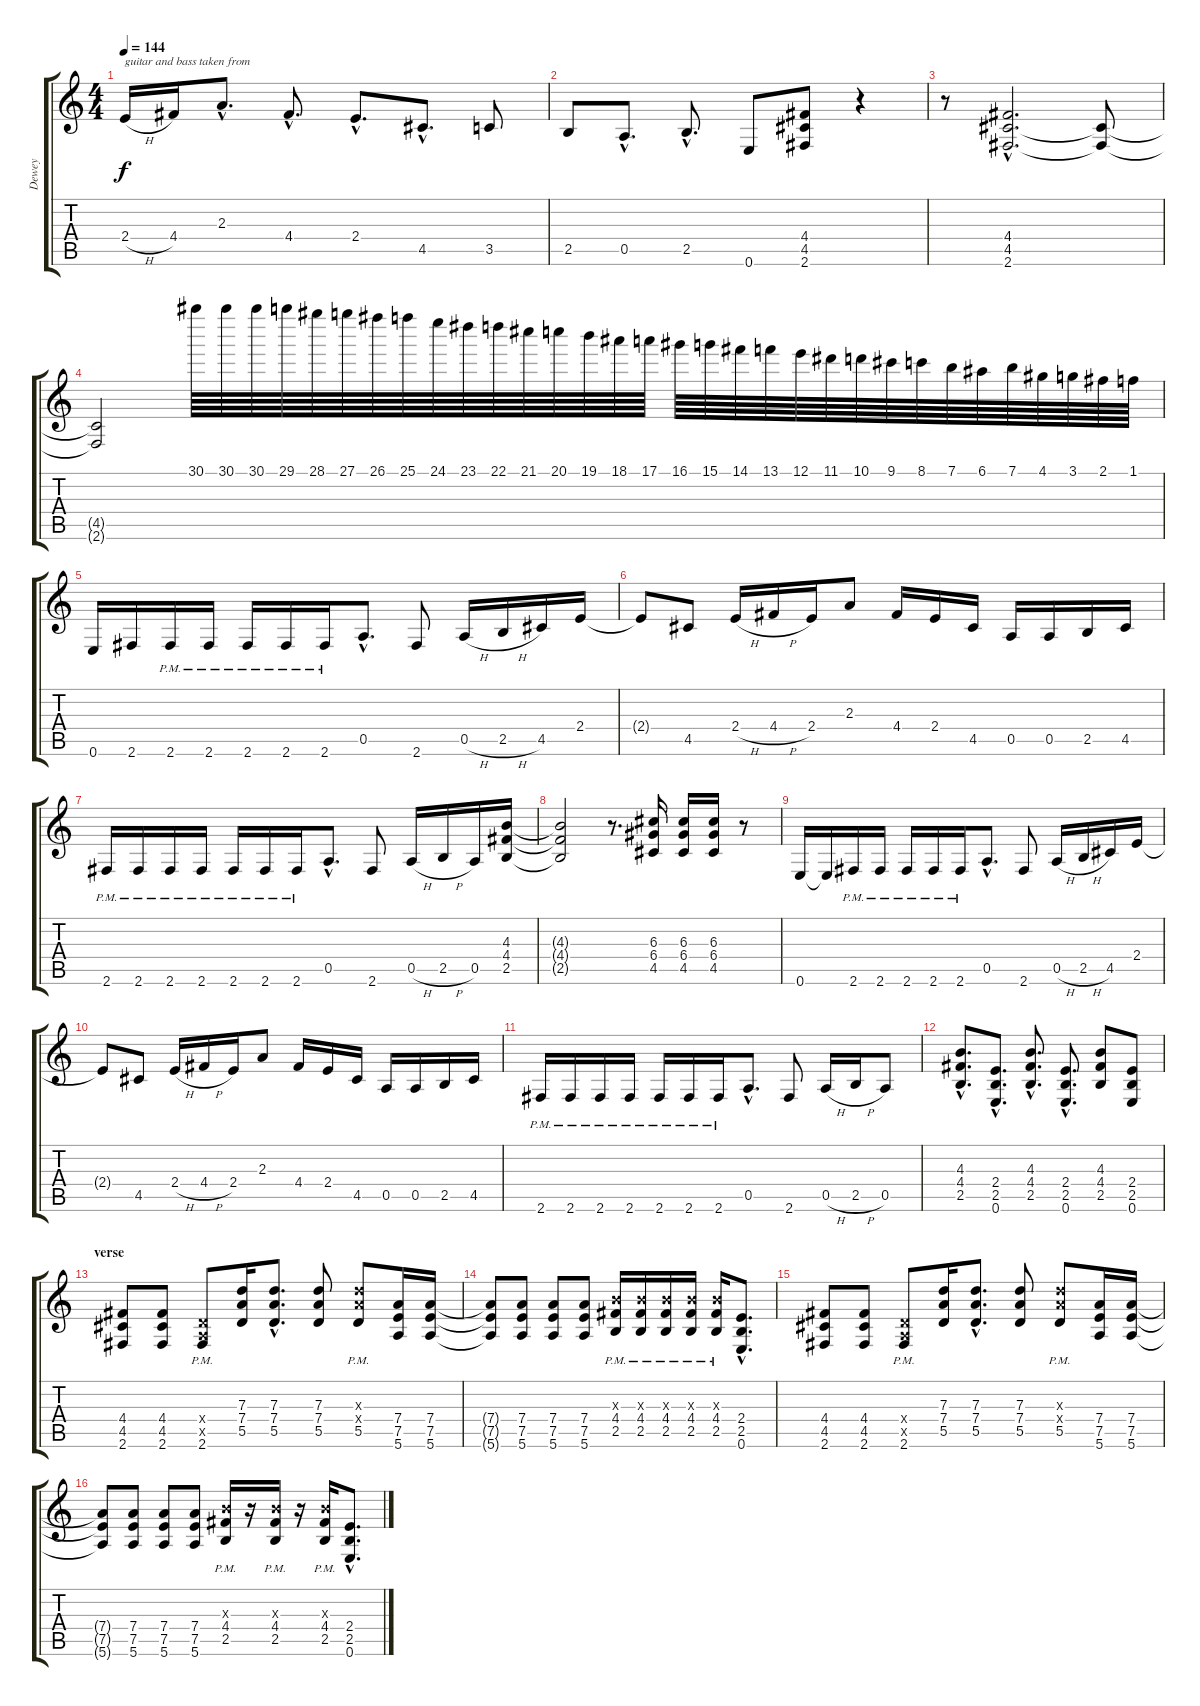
\track ("Dewey" "Dewey") {instrument distortionguitar}
\staff {score tabs}
\tuning (E4 B3 G3 D3 A2 E2) {hide}
\ts (4 4)
\tempo 144
\clef g2
\ks c
2.4{h}.16{txt "guitar and bass taken from" dy f instrument distortionguitar} 4.4.16 2.3{hac}.8{d} 4.4{hac}.8{d} 2.4{hac}.8{d} 4.5{hac}.8{d} 3.5.8 |
2.5.8{txt ""} 0.5{hac}.8{d} 2.5{hac}.8{d} 0.6.8 (4.4 4.5 2.6).8 r.4 |
r.8 (4.4{hac} 4.5{hac} 2.6{hac}).2{d} (4.5{t} 2.6{t}).8 |
(4.5{t} 2.6{t}).2 30.1.64 30.1.64 30.1.64 29.1.64 28.1.64 27.1.64 26.1.64 25.1.64 24.1.64 23.1.64 22.1.64 21.1.64 20.1.64 19.1.64 18.1.64 17.1.64 16.1.64 15.1.64 14.1.64 13.1.64 12.1.64 11.1.64 10.1.64 9.1.64 8.1.64 7.1.64 6.1.64 7.1.64 4.1.64 3.1.64 2.1.64 1.1.64 |
0.6.16 2.6.16 2.6{pm}.16 2.6{pm}.16 2.6{pm}.16 2.6{pm}.16 2.6{pm}.16 0.5{hac}.8{d} 2.6.8 0.5{h}.16 2.5{h}.16 4.5.16 2.4.16 |
2.4{t}.8 4.5.8 2.4{h}.16 4.4{h}.16 2.4.16 2.3.8 4.4.16 2.4.16 4.5.16 0.5.16 0.5.16 2.5.16 4.5.16 |
2.6{pm}.16 2.6{pm}.16 2.6{pm}.16 2.6{pm}.16 2.6{pm}.16 2.6{pm}.16 2.6{pm}.16 0.5{hac}.8{d} 2.6.8 0.5{h}.16 2.5{h}.16 0.5.16 (4.3 4.4 2.5).16 |
(4.3{t} 4.4{t} 2.5{t}).2 r.8{d} (6.3 6.4 4.5).16 (6.3 6.4 4.5).16 (6.3 6.4 4.5).16 r.8 |
0.6.16 0.6{t}.16 2.6{pm}.16 2.6{pm}.16 2.6{pm}.16 2.6{pm}.16 2.6{pm}.16 0.5{hac}.8{d} 2.6.8 0.5{h}.16 2.5{h}.16 4.5.16 2.4.16 |
2.4{t}.8 4.5.8 2.4{h}.16 4.4{h}.16 2.4.16 2.3.8 4.4.16 2.4.16 4.5.16 0.5.16 0.5.16 2.5.16 4.5.16 |
2.6{pm}.16 2.6{pm}.16 2.6{pm}.16 2.6{pm}.16 2.6{pm}.16 2.6{pm}.16 2.6{pm}.16 0.5{hac}.8{d} 2.6.8 0.5{h}.16 2.5{h}.16 0.5.8 |
(4.3{hac} 4.4{hac} 2.5{hac}).8{d} (2.4{hac} 2.5{hac} 0.6{hac}).8{d} (4.3{hac} 4.4{hac} 2.5{hac}).8{d} (2.4{hac} 2.5{hac} 0.6{hac}).8{d} (4.3 4.4 2.5).8 (2.4 2.5 0.6).8 |
\section ("" "verse")
(4.4 4.5 2.6).8 (4.4 4.5 2.6).8 (0.4{x} 0.5{x} 2.6{pm}).8 (7.3 7.4 5.5).16 (7.3{hac} 7.4{hac} 5.5{hac}).8{d} (7.3 7.4 5.5).8 (7.3{x} 7.4{x} 5.5{pm}).8 (7.4 7.5 5.6).16 (7.4 7.5 5.6).16 |
(7.4{t} 7.5{t} 5.6{t}).8 (7.4 7.5 5.6).8 (7.4 7.5 5.6).8 (7.4 7.5 5.6).8 (4.3{x} 4.4{pm} 2.5{pm}).16 (4.3{x} 4.4{pm} 2.5{pm}).16 (4.3{x} 4.4{pm} 2.5{pm}).16 (4.3{x} 4.4{pm} 2.5{pm}).16 (4.3{x} 4.4{pm} 2.5{pm}).16 (2.4{hac} 2.5{hac} 0.6{hac}).8{d} |
(4.4 4.5 2.6).8 (4.4 4.5 2.6).8 (0.4{x} 0.5{x} 2.6{pm}).8 (7.3 7.4 5.5).16 (7.3{hac} 7.4{hac} 5.5{hac}).8{d} (7.3 7.4 5.5).8 (7.3{x} 7.4{x} 5.5{pm}).8 (7.4 7.5 5.6).16 (7.4 7.5 5.6).16 |
(7.4{t} 7.5{t} 5.6{t}).8 (7.4 7.5 5.6).8 (7.4 7.5 5.6).8 (7.4 7.5 5.6).8 (4.3{x} 4.4{pm} 2.5{pm}).16 r.16 (4.3{x} 4.4{pm} 2.5{pm}).16 r.16 (4.3{x} 4.4{pm} 2.5{pm}).16 (2.4{hac} 2.5{hac} 0.6{hac}).8{d}
